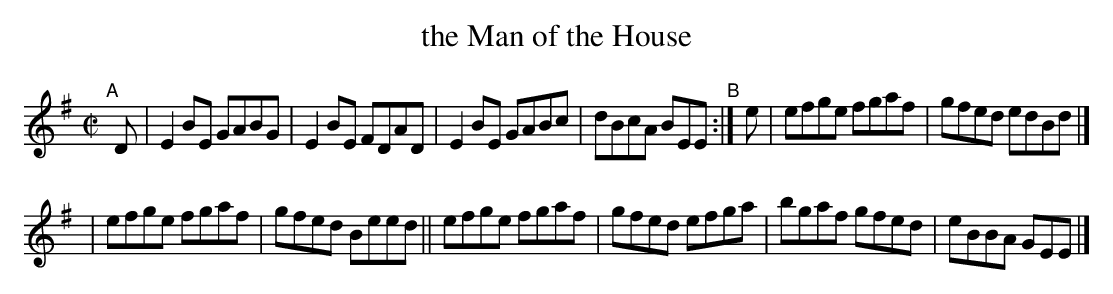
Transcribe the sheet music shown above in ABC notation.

X:1
T: the Man of the House
M: C|
L: 1/8
K: Em
"^A"[|]\
D | E2BE GABG | E2BE FDAD | E2BE GABc | dBcA BEE "^B":| e | efge fgaf | gfed edBd |]
| efge fgaf | gfed Beed || efge fgaf | gfed efga | bgaf gfed | eBBA GEE |]
